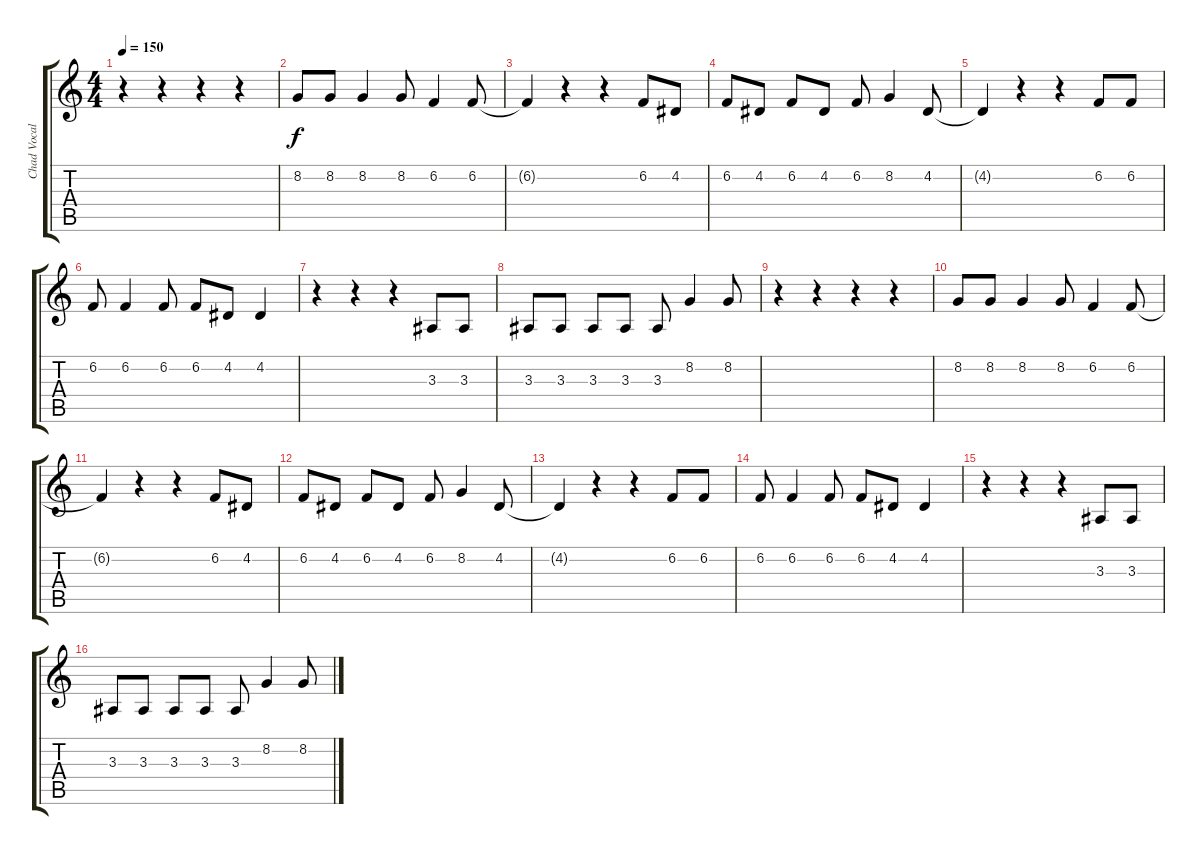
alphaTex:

\track ("Chad Vocal" "Chad Vocal") {instrument brightacousticpiano}
\staff {score tabs}
\tuning (E4 B3 G3 D3 A2 E2) {hide}
\ts (4 4)
\tempo 150
\clef g2
\ks c
r.4{dy f} r.4 r.4 r.4 |
8.2.8 8.2.8 8.2.4 8.2.8 6.2.4 6.2.8 |
6.2{t}.4 r.4 r.4 6.2.8 4.2.8 |
6.2.8 4.2.8 6.2.8 4.2.8 6.2.8 8.2.4 4.2.8 |
4.2{t}.4 r.4 r.4 6.2.8 6.2.8 |
6.2.8 6.2.4 6.2.8 6.2.8 4.2.8 4.2.4 |
r.4 r.4 r.4 3.3.8 3.3.8 |
3.3.8 3.3.8 3.3.8 3.3.8 3.3.8 8.2.4 8.2.8 |
r.4 r.4 r.4 r.4 |
8.2.8 8.2.8 8.2.4 8.2.8 6.2.4 6.2.8 |
6.2{t}.4 r.4 r.4 6.2.8 4.2.8 |
6.2.8 4.2.8 6.2.8 4.2.8 6.2.8 8.2.4 4.2.8 |
4.2{t}.4 r.4 r.4 6.2.8 6.2.8 |
6.2.8 6.2.4 6.2.8 6.2.8 4.2.8 4.2.4 |
r.4 r.4 r.4 3.3.8 3.3.8 |
3.3.8 3.3.8 3.3.8 3.3.8 3.3.8 8.2.4 8.2.8
